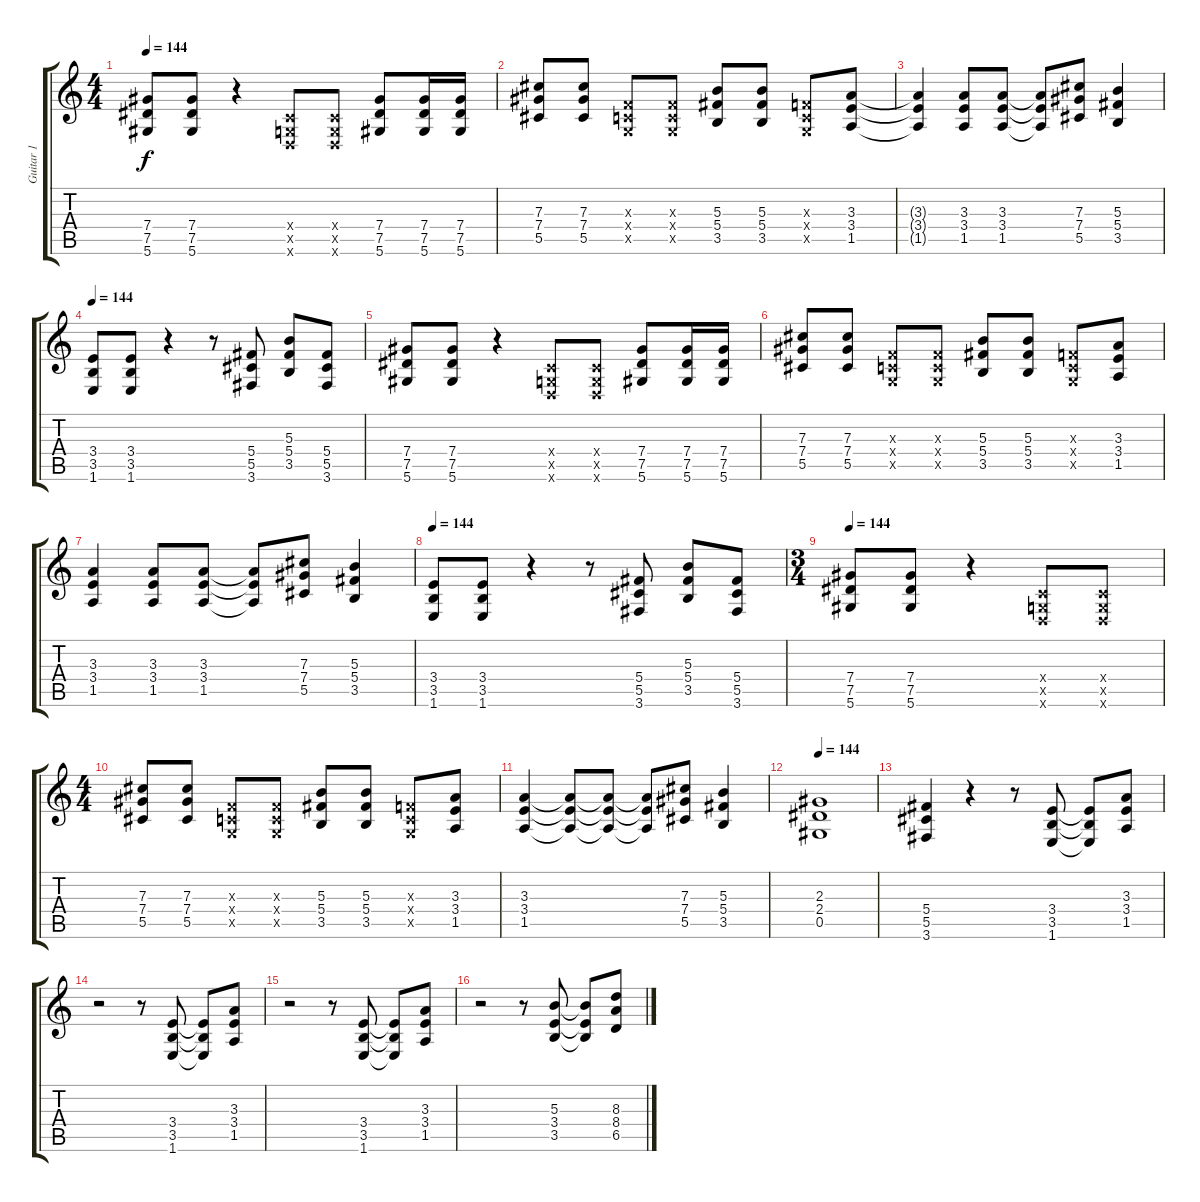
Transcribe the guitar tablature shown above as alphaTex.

\track ("Guitar 1" "Guitar 1") {instrument distortionguitar}
\staff {score tabs}
\tuning (Eb4 Bb3 Gb3 Db3 Ab2 Eb2) {hide}
\ts (4 4)
\tempo 144
\clef g2
\ks c
(7.4 7.5 5.6).8{dy f} (7.4 7.5 5.6).8 r.4 (-1.4{x} -1.5{x} -1.6{x}).8 (-1.4{x} -1.5{x} -1.6{x}).8 (7.4 7.5 5.6).8 (7.4 7.5 5.6).16 (7.4 7.5 5.6).16 |
(7.3 7.4 5.5).8 (7.3 7.4 5.5).8 (-1.3{x} -1.4{x} -1.5{x}).8 (-1.3{x} -1.4{x} -1.5{x}).8 (5.3 5.4 3.5).8 (5.3 5.4 3.5).8 (-1.3{x} -1.4{x} -1.5{x}).8 (3.3 3.4 1.5).8 |
(3.3{t} 3.4{t} 1.5{t}).4 (3.3 3.4 1.5).8 (3.3 3.4 1.5).8 (3.3{t} 3.4{t} 1.5{t}).8 (7.3 7.4 5.5).8 (5.3 5.4 3.5).4 |
\tempo 144
(3.4 3.5 1.6).8 (3.4 3.5 1.6).8 r.4 r.8 (5.4 5.5 3.6).8 (5.3 5.4 3.5).8 (5.4 5.5 3.6).8 |
(7.4 7.5 5.6).8 (7.4 7.5 5.6).8 r.4 (-1.4{x} -1.5{x} -1.6{x}).8 (-1.4{x} -1.5{x} -1.6{x}).8 (7.4 7.5 5.6).8 (7.4 7.5 5.6).16 (7.4 7.5 5.6).16 |
(7.3 7.4 5.5).8 (7.3 7.4 5.5).8 (-1.3{x} -1.4{x} -1.5{x}).8 (-1.3{x} -1.4{x} -1.5{x}).8 (5.3 5.4 3.5).8 (5.3 5.4 3.5).8 (-1.3{x} -1.4{x} -1.5{x}).8 (3.3 3.4 1.5).8 |
(3.3 3.4 1.5).4 (3.3 3.4 1.5).8 (3.3 3.4 1.5).8 (3.3{t} 3.4{t} 1.5{t}).8 (7.3 7.4 5.5).8 (5.3 5.4 3.5).4 |
\tempo 144
(3.4 3.5 1.6).8 (3.4 3.5 1.6).8 r.4 r.8 (5.4 5.5 3.6).8 (5.3 5.4 3.5).8 (5.4 5.5 3.6).8 |
\ts (3 4)
\tempo 144
(7.4 7.5 5.6).8 (7.4 7.5 5.6).8 r.4 (-1.4{x} -1.5{x} -1.6{x}).8 (-1.4{x} -1.5{x} -1.6{x}).8 |
\ts (4 4)
(7.3 7.4 5.5).8 (7.3 7.4 5.5).8 (-1.3{x} -1.4{x} -1.5{x}).8 (-1.3{x} -1.4{x} -1.5{x}).8 (5.3 5.4 3.5).8 (5.3 5.4 3.5).8 (-1.3{x} -1.4{x} -1.5{x}).8 (3.3 3.4 1.5).8 |
(3.3 3.4 1.5).4 (3.3{t} 3.4{t} 1.5{t}).8 (3.3{t} 3.4{t} 1.5{t}).8 (3.3{t} 3.4{t} 1.5{t}).8 (7.3 7.4 5.5).8 (5.3 5.4 3.5).4 |
\tempo 144
(2.3 2.4 0.5).1 |
(5.4 5.5 3.6).4 r.4 r.8 (3.4 3.5 1.6).8 (3.4{t} 3.5{t} 1.6{t}).8 (3.3 3.4 1.5).8 |
r.2 r.8 (3.4 3.5 1.6).8 (3.4{t} 3.5{t} 1.6{t}).8 (3.3 3.4 1.5).8 |
r.2 r.8 (3.4 3.5 1.6).8 (3.4{t} 3.5{t} 1.6{t}).8 (3.3 3.4 1.5).8 |
r.2 r.8 (5.3 3.4 3.5).8 (5.3{t} 3.4{t} 3.5{t}).8 (8.3 8.4 6.5).8
